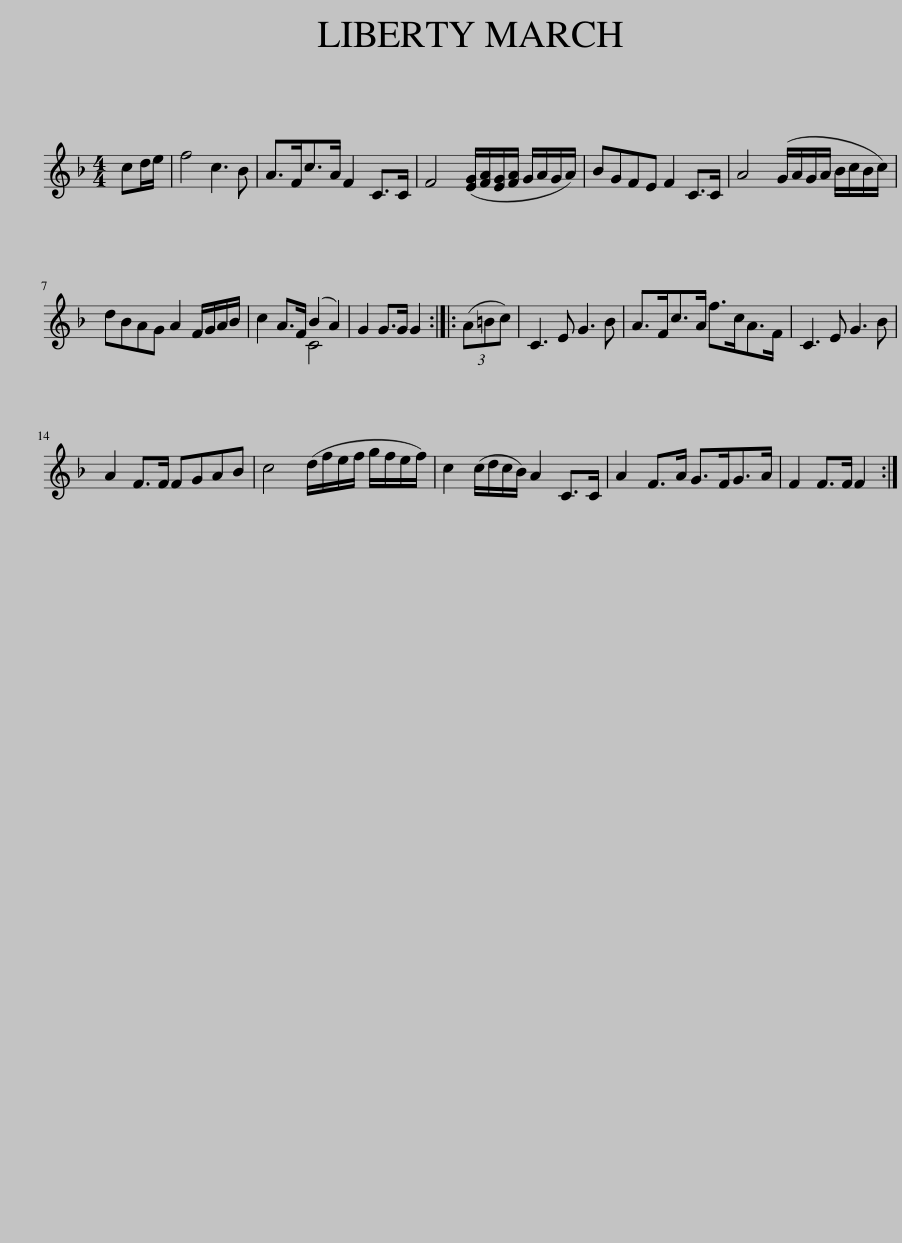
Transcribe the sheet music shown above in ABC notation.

X:1
%%score ( 1 2 )
L:1/8
M:4/4
I:linebreak $
K:F
V:1 treble
V:2 treble
V:1
 cd/e/ | f4 c3 B | A>Fc>A F2 C>C | F4 ([EG]/[FA]/[EG]/[FA]/ G/A/G/A/) | BGFE F2 C>C | %5
 A4 (G/A/G/A/ B/c/B/c/) |$ dBAG A2 F/G/A/B/ | c2 A>F (B2 A2) | G2 G>G G2 :: (3(A=Bc) | %10
 C3 E G3 B | A>Fc>A f>cA>F | C3 E G3 B |$ A2 F>F FGAB | c4 (d/f/e/f/ g/f/e/f/) | %15
 c2 (c/d/c/B/) A2 C>C | A2 F>A G>FG>A | F2 F>F F2 :| %18
V:2
 x2 | x8 | x8 | x8 | x8 | %5
 x8 |$ x8 | x4 C4 | x6 :: x2 | %10
 x8 | x8 | x8 |$ x8 | x8 | %15
 x8 | x8 | x6 :| %18
